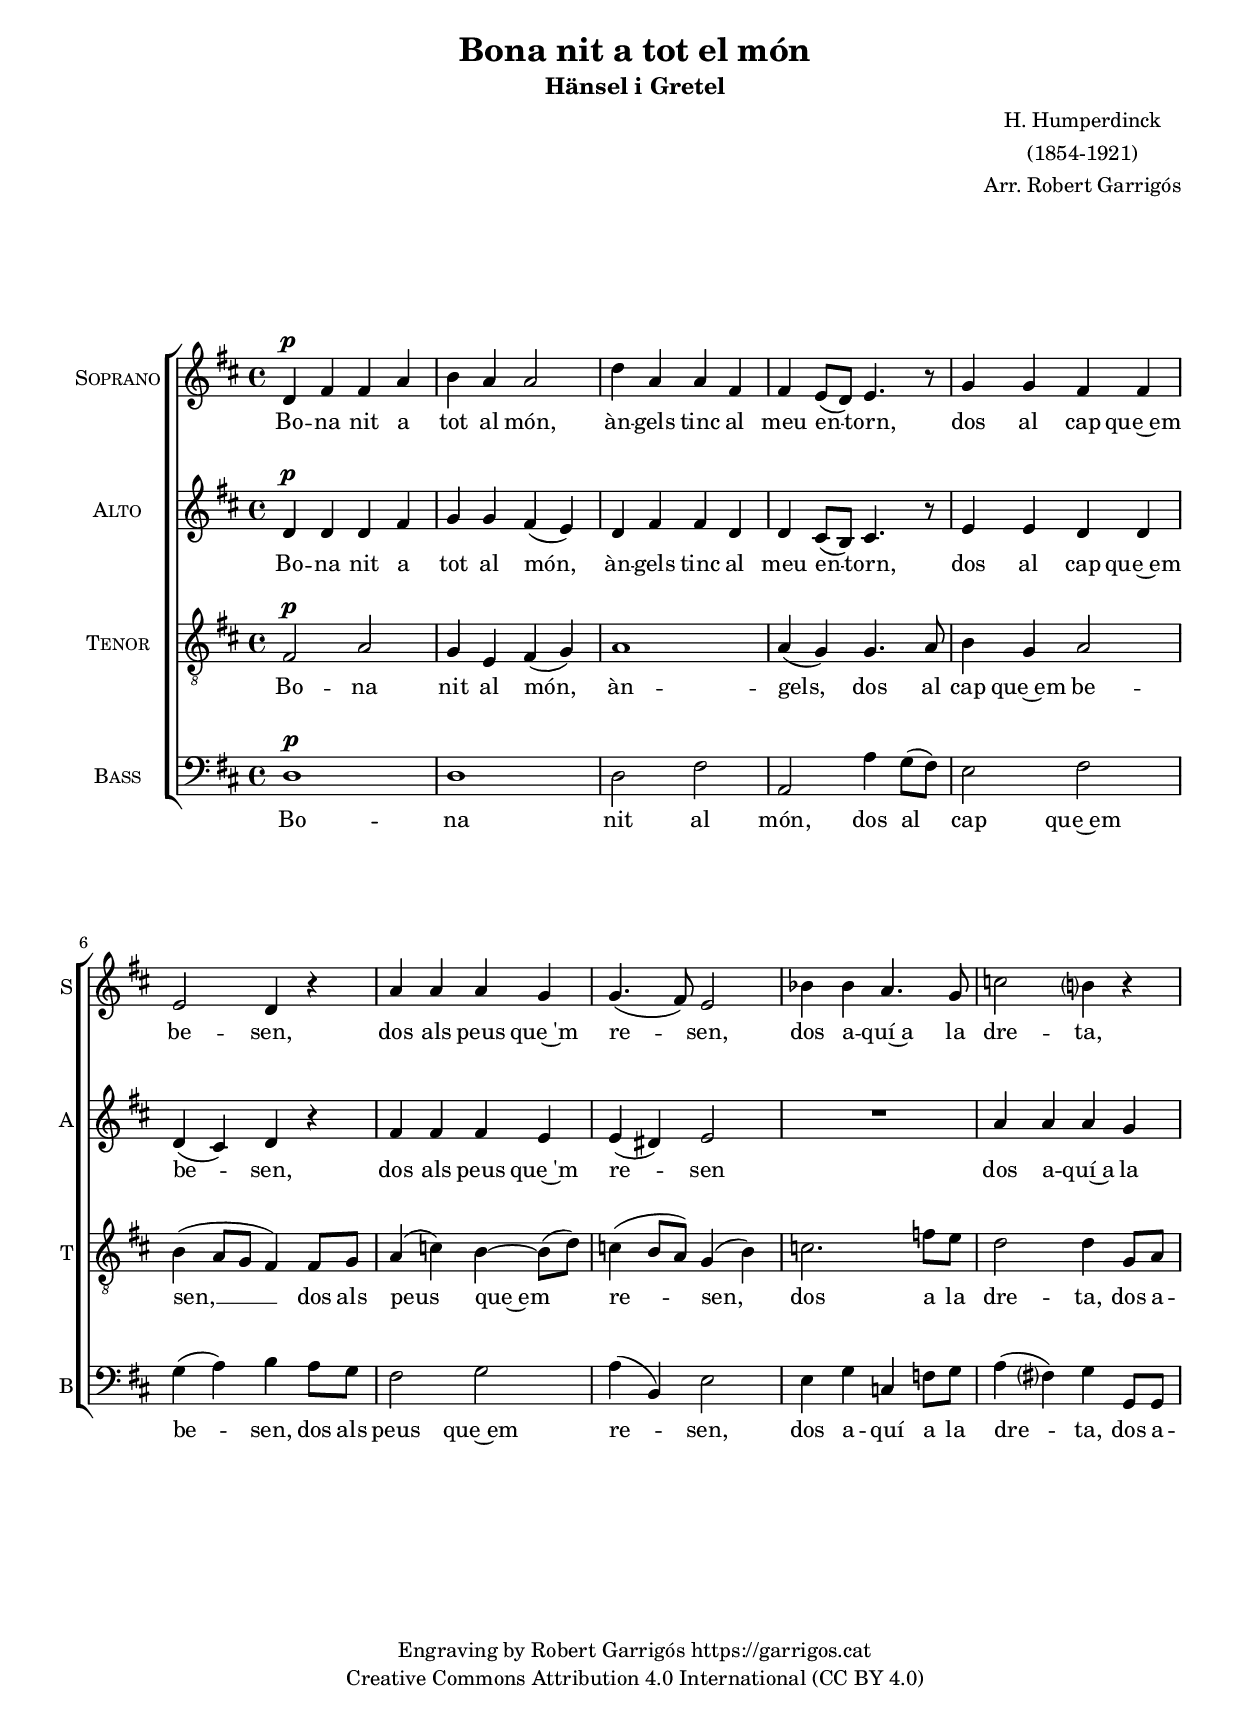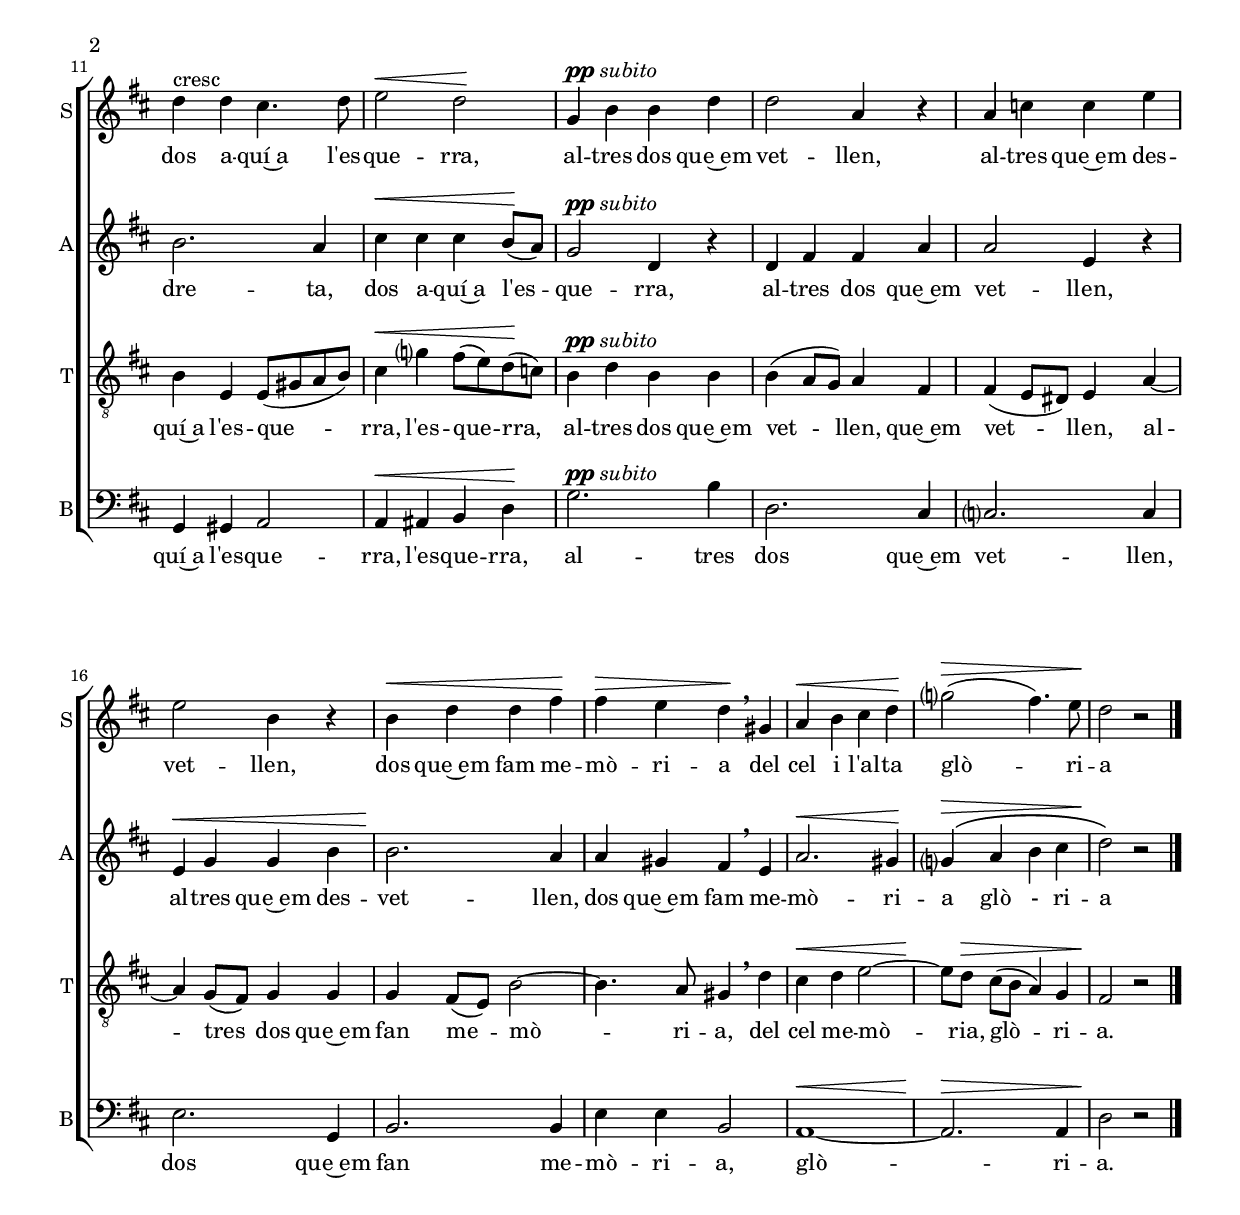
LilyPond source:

\version "2.24.3"
\language "english"

#(set-global-staff-size 18)

\paper {
  set-paper-size = "a4"
  top-margin = 10
  left-margin = 15
  indent = 15
  max-systems-per-page = 2
  system-system-spacing.basic-distance = 10
  system-system-spacing.score-markup-spacing = 10
  % system-system-spacing.minium-distance = 8
  % system-system-spacing.padding = 2
  system-system-spacing.stretchability = 12
  % annotate-spacing = ##t
}

\header {
  title = "Bona nit a tot el món"
  subtitle = "Hänsel i Gretel"
  composer = \markup {
    \center-column {
      \line {"H. Humperdinck"}
      \line {"(1854-1921)"}
      \line {"Arr. Robert Garrigós"}
    }
  }
  % opus = "Arr. Robert Garrigós"
  % piece = "Lorem ipsum"
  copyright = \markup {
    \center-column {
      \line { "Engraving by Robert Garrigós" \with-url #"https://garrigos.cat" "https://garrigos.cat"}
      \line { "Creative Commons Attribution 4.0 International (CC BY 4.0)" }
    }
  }
}

global = {
  \overrideTimeSignatureSettings
  4/4        % timeSignatureFraction
  1/4        % baseMomentFraction
  1,1        % beatStructure
  #'()       % beamExceptions
  \key d \major
  \time 4/4
  % \set melismaBusyProperties = #'()

}

ppsub = \markup { \dynamic pp \italic subito}

SopranoMusic = \relative c'{
  \global
  \set Staff.midiInstrument = #"voice oohs"
  % R1 |
  % R1 |
  \p d4 fs fs a |
  b a a2 |
  d4 a a fs |
  fs e8( d) e4. r8|
  g4 g fs fs |
  e2 d4 r4 |
  a' a a g |
  g4. (fs8) e2 |
  bf'4 bf a4. g8 |
  c2 b?4 r4 |
  d4^\markup cresc d cs4. d8 |
  e2\< d2\! |
  g,4^\ppsub b b d |
  d2 a4 r |
  a c c e |
  e2 b4 r4 |
  b\< d d fs\! |
  fs\> e d\! \breathe gs, |
  a\< b cs d\! |
  g?2\> (fs4.) e8\! |
  d2 r2 \bar "|."

}
SopranoLyrics = \lyricmode {
  Bo -- na nit a tot al món,
  àn -- gels tinc al meu en -- torn,
  dos al cap que~em be -- sen,
  dos als peus que~'m re -- sen,
  dos a -- quí~a la dre -- ta,
  dos a -- quí~a l'es -- que -- rra,
  al -- tres dos que~em vet -- llen,
  al -- tres que~em des -- vet -- llen,
  dos que~em fam me -- mò -- ri -- a
  del cel i l'al -- ta glò -- ri -- a
}
AltoMusic = \relative c' {
  \global
  \set Staff.midiInstrument = #"voice oohs"
  % R1 |
  % R1 |
  \p d4 d d fs |
  g g fs( e) |
  d fs fs d |
  d cs8( b) cs4. r8 |
  e4 e d d |
  d (cs) d r4 |
  fs4 fs fs e |
  e (ds) e2 |
  R1 |
  a4 a a g |
  b2. a4 |
  cs4\< cs cs b8\! (a) |
  g2^\ppsub d4 r4 |
  d fs fs a |
  a2 e4 r|
  e\< g g b |
  b2.\! a4 |
  a gs fs \breathe e |
  \<a2. gs4\! |
  \(g? \>a b cs |
  d2\)\! r2 |

  }
AltoLyrics = \lyricmode {
   Bo -- na nit a tot al món,
  àn -- gels tinc al meu en -- torn,
  dos al cap que~em be -- sen,
  dos als peus que~'m re -- sen
  dos a -- quí~a la dre -- ta,
  dos a -- quí~a l'es -- que -- rra,
  al -- tres dos que~em vet -- llen,
  al -- tres que~em des -- vet -- llen,
  dos que~em fam me -- mò -- ri -- a
   glò -  ri -- a
  }
TenorMusic = \relative {
  \global
  \set Staff.midiInstrument = #"voice oohs"
  % d4( fs) fs( a) |
  % fs (a) a (d) |
  \p fs2 a |
  g4 e fs( g) |
  a1 |
  a4 (g) g4 . a8 |
  b4 g a2 |
  b4() a8 g fs4) fs8 g |
  a4 (c) b~ b8 (d) |
  c4 (b8 a) g4 (b) |
  c2. f8 e |
  d2 d4 g,8 a |
  b4 e,4 e8 (gs a b) |
  cs4\< g'? fs8 (e) d\! (c) |
  b4^\ppsub d4 b b |
  b4 (a8 g) a4 fs |
  fs (e8 ds) e4 a~ |
  a g8 (fs) g4 g4|
  g fs8 (e) b'2~|
  b4. a8 gs4 \breathe d' |
  \<cs4 d e2~ |
  e8\! d8 \>cs (b a4) g4 |
      fs2\! r2 |
  % <<
  %   {
  %     \voiceOne
  %     % \stemUp
  %     e4. d8 cs b a g |
  %     fs2 r2 |
  %   }
  % \\
  % % {
  % %   \voiceTwo
  % %   % \stemDown
  % %   b,  4 cs8 b8 a4 g4 |
  % %   fs2 r2 |
  % % }
  % >>
  }
TenorLyrics = \lyricmode {
  Bo -- na nit al món,
  àn -- gels,
  dos al cap que~em be -- sen, __
  dos als peus que~em re -- sen,
  dos a la dre -- ta,
  dos a -- quí~a l'es -- que -- rra, l'es -- que -- rra,
  al -- tres dos que~em vet -- llen, que~em vet -- llen,
  al -- tres dos que~em fan me -- mò -- ri -- a,
  del cel me -- mò -- ria, glò -- ri -- a.
  }
BassMusic = \relative {
  \global
  \set Staff.midiInstrument = #"voice oohs"
  % d1~ |
  % d1 |
  \p d1 |
  d1 |
  d2 fs |
  a,2 a'4 g8( fs) |
  e2 fs2 |
  g4 (a) b a8 g |
  fs2 g2 |
  a4 (b,) e2 |
  e4 g c, f8 g |
  a4 (fs?) g4 g,8 g|
  g4 gs  a2 |
  a4\< as b d\! |
  g2.^\ppsub b4 |
  d,2. cs4 |
  c?2. c4 |
  e2. g,4 |
  b2. b4 |
  e4 e b2 |
  \<a1~ |
  a2.\! \>a4 |
  d2\! r2 |
  }
BassLyrics = \lyricmode {
  Bo -- na nit al món,
  dos al cap que~em be -- sen,
  dos als peus que~em re -- sen,
  dos a -- quí a la dre -- ta,
  dos a -- quí~a l'es -- que -- rra, l'es -- que -- rra,
  al -- tres dos que~em vet -- llen,
  dos que~em fan me -- mò -- ri -- a,
  glò -- ri -- a.
  }
% PianoRHMusic = \relative { c' e g c }
% PianoDynamics = { s2\mp s4 s4 }
% PianoLHMusic = \relative { c e g c }

% TwoVoicesPerS taff = ##t

Layout = \layout {
  \context {
    \Score
    \override BarNumber.padding = #2
  }


}
\midi {
  \tempo 4=120 % Set tempo to 120 quarter notes per minute
}



\include "satb.ly"
